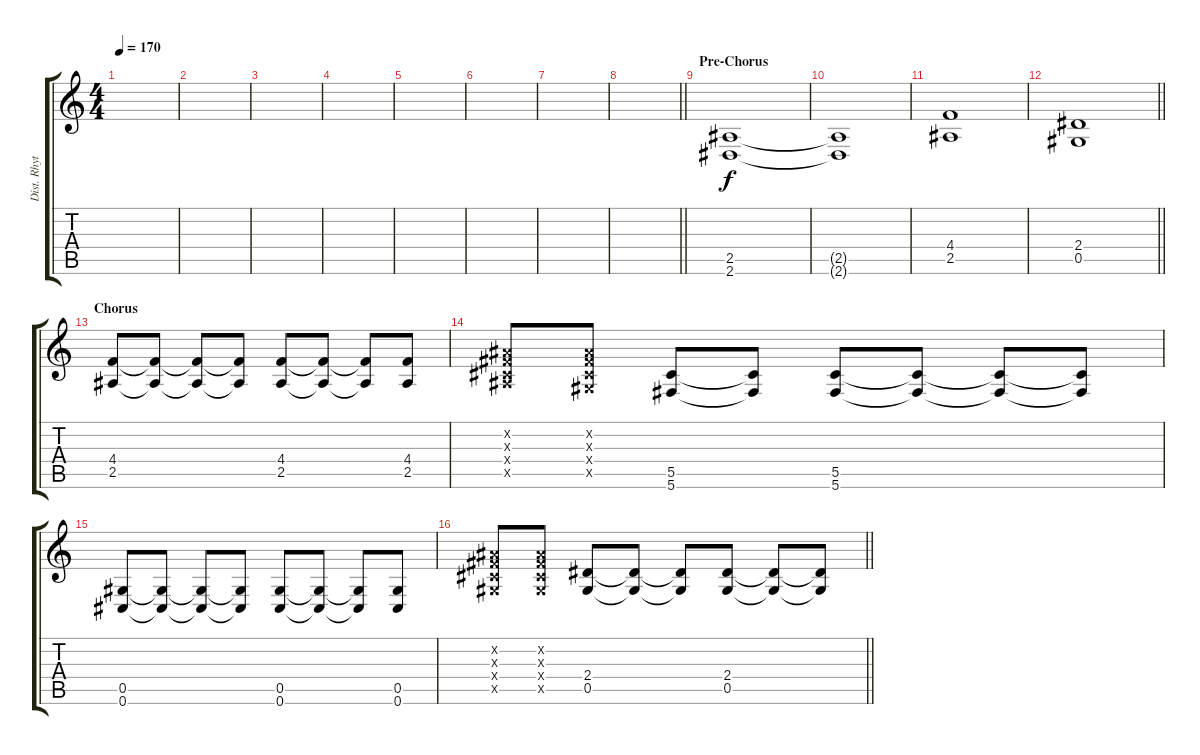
\track ("Dist. Rhytm Guitar [L]" "Dist. Rhyt") {instrument distortionguitar}
\staff {score tabs}
\tuning (Eb4 Bb3 Gb3 Db3 Ab2 Db2) {hide}
\ts (4 4)
\tempo 170
\clef g2
\ks c
|
|
|
|
|
|
|
\barLineRight lightlight
|
\section ("" "Pre-Chorus")
(2.5 2.6).1 |
(2.5{t} 2.6{t}).1 |
(4.4 2.5).1 |
\barLineRight lightlight
(2.4 0.5).1 |
\section ("" "Chorus")
(4.4 2.5).8 (4.4{t} 2.5{t}).8 (4.4{t} 2.5{t}).8 (4.4{t} 2.5{t}).8 (4.4 2.5).8 (4.4{t} 2.5{t}).8 (4.4{t} 2.5{t}).8 (4.4 2.5).8 |
(0.2{x} 0.3{x} 0.4{x} 2.5{x}).8 (0.2{x} 0.3{x} 0.4{x} 0.5{x}).8 (5.5 5.6).8 (5.5{t} 5.6{t}).8 (5.5 5.6).8 (5.5{t} 5.6{t}).8 (5.5{t} 5.6{t}).8 (5.5{t} 5.6{t}).8 |
(0.5 0.6).8 (0.5{t} 0.6{t}).8 (0.5{t} 0.6{t}).8 (0.5{t} 0.6{t}).8 (0.5 0.6).8 (0.5{t} 0.6{t}).8 (0.5{t} 0.6{t}).8 (0.5 0.6).8 |
\barLineRight lightlight
(0.2{x} 0.3{x} 0.4{x} 0.5{x}).8 (0.2{x} 0.3{x} 0.4{x} 0.5{x}).8 (2.4 0.5).8 (2.4{t} 0.5{t}).8 (2.4{t} 0.5{t}).8 (2.4 0.5).8 (2.4{t} 0.5{t}).8 (2.4{t} 0.5{t}).8
